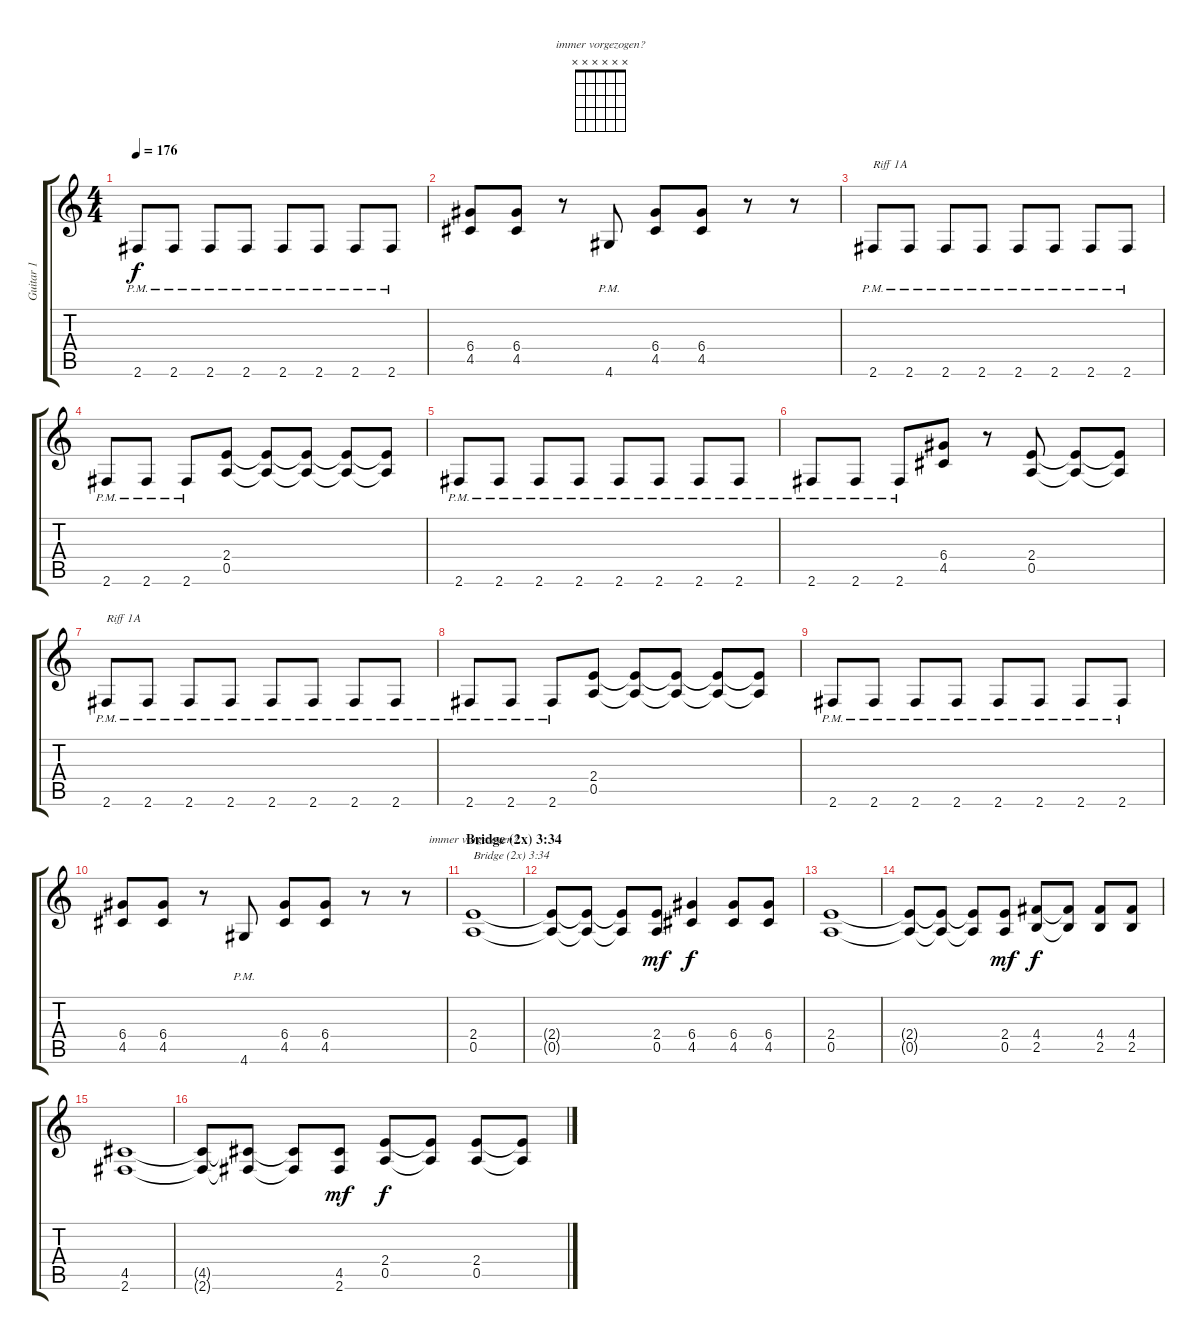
\track ("Guitar 1" "Guitar 1") {instrument overdrivenguitar}
\staff {score tabs}
\tuning (E4 B3 G3 D3 A2 E2) {hide}
\chord ("immer vorgezogen?" x x x x x x)
\ts (4 4)
\tempo 176
\clef g2
\ks c
2.6{pm}.8{dy f} 2.6{pm}.8 2.6{pm}.8 2.6{pm}.8 2.6{pm}.8 2.6{pm}.8 2.6{pm}.8 2.6{pm}.8 |
(6.4 4.5).8 (6.4 4.5).8 r.8 4.6{pm}.8 (6.4 4.5).8 (6.4 4.5).8 r.8 r.8 |
2.6{pm}.8{txt "Riff 1A"} 2.6{pm}.8 2.6{pm}.8 2.6{pm}.8 2.6{pm}.8 2.6{pm}.8 2.6{pm}.8 2.6{pm}.8 |
2.6{pm}.8 2.6{pm}.8 2.6{pm}.8 (2.4 0.5).8 (2.4{t} 0.5{t}).8 (2.4{t} 0.5{t}).8 (2.4{t} 0.5{t}).8 (2.4{t} 0.5{t}).8 |
2.6{pm}.8 2.6{pm}.8 2.6{pm}.8 2.6{pm}.8 2.6{pm}.8 2.6{pm}.8 2.6{pm}.8 2.6{pm}.8 |
2.6{pm}.8 2.6{pm}.8 2.6{pm}.8 (6.4 4.5).8 r.8 (2.4 0.5).8 (2.4{t} 0.5{t}).8 (2.4{t} 0.5{t}).8 |
2.6{pm}.8{txt "Riff 1A"} 2.6{pm}.8 2.6{pm}.8 2.6{pm}.8 2.6{pm}.8 2.6{pm}.8 2.6{pm}.8 2.6{pm}.8 |
2.6{pm}.8 2.6{pm}.8 2.6{pm}.8 (2.4 0.5).8 (2.4{t} 0.5{t}).8 (2.4{t} 0.5{t}).8 (2.4{t} 0.5{t}).8 (2.4{t} 0.5{t}).8 |
2.6{pm}.8 2.6{pm}.8 2.6{pm}.8 2.6{pm}.8 2.6{pm}.8 2.6{pm}.8 2.6{pm}.8 2.6{pm}.8 |
(6.4 4.5).8 (6.4 4.5).8 r.8 4.6{pm}.8 (6.4 4.5).8 (6.4 4.5).8 r.8 r.8 |
\section ("" "Bridge (2x) 3:34")
(2.4 0.5).1{ch "immer vorgezogen?" txt "Bridge (2x) 3:34"} |
(2.4{t} 0.5{t}).8 (2.4{t} 0.5{t}).8 (2.4{t} 0.5{t}).8 (2.4 0.5).8{dy mf} (6.4 4.5).4{dy f} (6.4 4.5).8 (6.4 4.5).8 |
(2.4 0.5).1 |
(2.4{t} 0.5{t}).8 (2.4{t} 0.5{t}).8 (2.4{t} 0.5{t}).8 (2.4 0.5).8{dy mf} (4.4 2.5).8{dy f} (4.4{t} 2.5{t}).8 (4.4 2.5).8 (4.4 2.5).8 |
(4.5 2.6).1 |
(4.5{t} 2.6{t}).8 (4.5{t} 2.6{t}).8 (4.5{t} 2.6{t}).8 (4.5 2.6).8{dy mf} (2.4 0.5).8{dy f} (2.4{t} 0.5{t}).8 (2.4 0.5).8 (2.4{t} 0.5{t}).8
